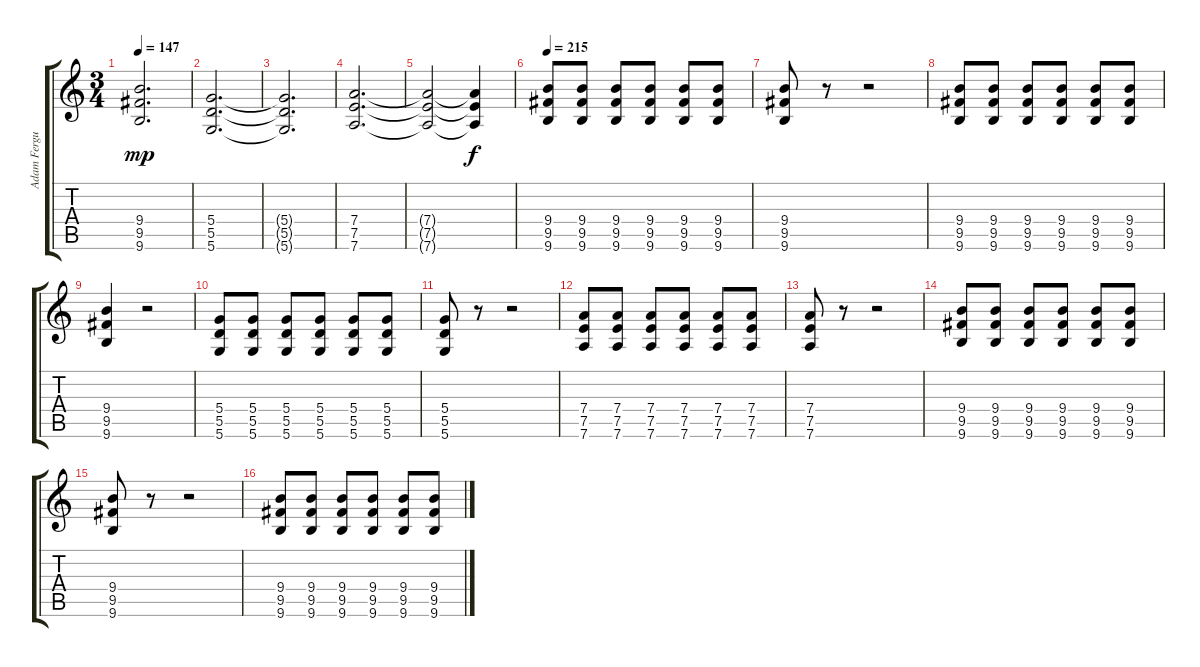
\track ("Adam Ferguson - Guitar" "Adam Fergu") {instrument distortionguitar}
\staff {score tabs}
\tuning (E4 B3 G3 D3 A2 D2) {hide}
\ts (3 4)
\tempo 147
\clef g2
\ks c
(9.4{t} 9.5{t} 9.6{t}).2{d dy mp} |
(5.4 5.5 5.6).2{d volume 11} |
(5.4{t} 5.5{t} 5.6{t}).2{d volume 6} |
(7.4 7.5 7.6).2{d volume 11} |
(7.4{t} 7.5{t} 7.6{t}).2{volume 7} (7.4{t} 7.5{t} 7.6{t}).4{dy f volume 13} |
\tempo 215
(9.4 9.5 9.6).8 (9.4 9.5 9.6).8 (9.4 9.5 9.6).8 (9.4 9.5 9.6).8 (9.4 9.5 9.6).8 (9.4 9.5 9.6).8 |
(9.4 9.5 9.6).8 r.8 r.2 |
(9.4 9.5 9.6).8 (9.4 9.5 9.6).8 (9.4 9.5 9.6).8 (9.4 9.5 9.6).8 (9.4 9.5 9.6).8 (9.4 9.5 9.6).8 |
(9.4 9.5 9.6).4 r.2 |
(5.4 5.5 5.6).8 (5.4 5.5 5.6).8 (5.4 5.5 5.6).8 (5.4 5.5 5.6).8 (5.4 5.5 5.6).8 (5.4 5.5 5.6).8 |
(5.4 5.5 5.6).8 r.8 r.2 |
(7.4 7.5 7.6).8 (7.4 7.5 7.6).8 (7.4 7.5 7.6).8 (7.4 7.5 7.6).8 (7.4 7.5 7.6).8 (7.4 7.5 7.6).8 |
(7.4 7.5 7.6).8 r.8 r.2 |
(9.4 9.5 9.6).8 (9.4 9.5 9.6).8 (9.4 9.5 9.6).8 (9.4 9.5 9.6).8 (9.4 9.5 9.6).8 (9.4 9.5 9.6).8 |
(9.4 9.5 9.6).8 r.8 r.2 |
(9.4 9.5 9.6).8 (9.4 9.5 9.6).8 (9.4 9.5 9.6).8 (9.4 9.5 9.6).8 (9.4 9.5 9.6).8 (9.4 9.5 9.6).8
